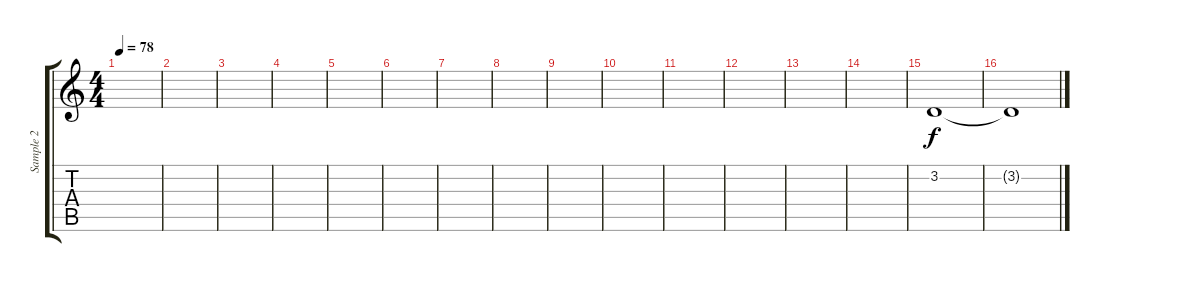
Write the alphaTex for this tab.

\track ("Sample 2" "Sample 2") {instrument violin}
\staff {score tabs}
\tuning (E4 B3 G3 D3 A2 D2) {hide}
\ts (4 4)
\tempo 78
\clef g2
\ks c
|
|
|
|
|
|
|
|
|
|
|
|
|
|
3.2.1{balance 0} |
3.2{t}.1
